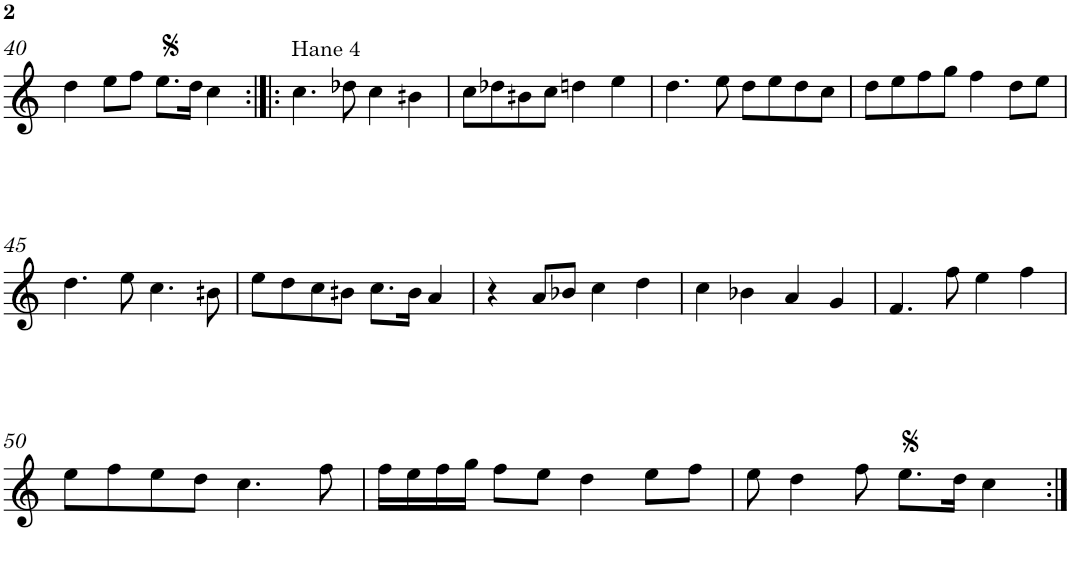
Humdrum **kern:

**kern
*part1
*staff1
*I"Piano
*I'Pno.
!!LO:PB:g=z
*clefG2
*k[]
*M4/4
*met(c)
=40
4dd\
8ee\L
8ff\J
8.ee\L
16dd\Jk
4cc\
=41:|!|:
!LO:TX:a:t=Hane 4
4.cc\
8dd-X\
4cc\
4bn\
=42
8cc\L
8dd-X\
8bn\
8cc\J
4ddn\
4ee\
=43
4.dd\
8ee\
8dd\L
8ee\
8dd\
8cc\J
=44
8dd\L
8ee\
8ff\
8gg\J
4ff\
8dd\L
8ee\J
!!LO:LB:g=z
=45
4.dd\
8ee\
4.cc\
8bn\
=46
8ee\L
8dd\
8cc\
8bn\J
8.cc\L
16b\Jk
4a/
=47
4r
8a/L
8b-X/J
4cc\
4dd\
=48
4cc\
4b-X\
4a/
4g/
=49
4.f/
8ff\
4ee\
4ff\
!!LO:LB:g=z
=50
8ee\L
8ff\
8ee\
8dd\J
4.cc\
8ff\
=51
16ff\LL
16ee\
16ff\
16gg\JJ
8ff\L
8ee\J
4dd\
8ee\L
8ff\J
=52
8ee\
4dd\
8ff\
8.ee\L
16dd\Jk
4cc\
=:|!
*-
